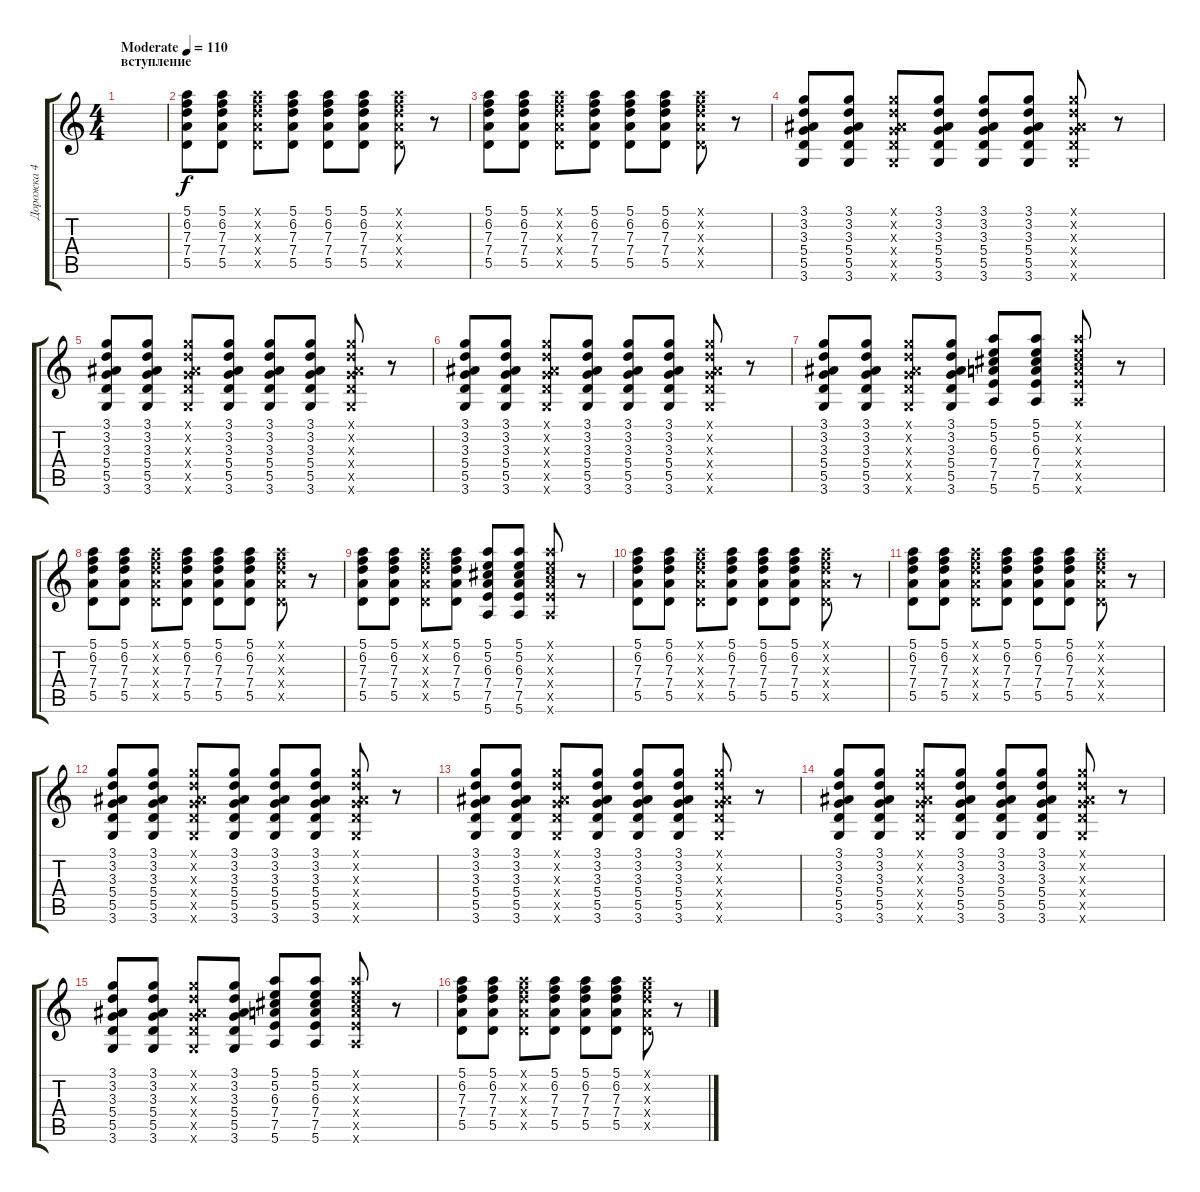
\track ("Дорожка 4" "Дорожка 4") {instrument acousticguitarsteel}
\staff {score tabs}
\tuning (E4 B3 G3 D3 A2 E2) {hide}
\ts (4 4)
\section ("" "вступление")
\tempo (110 "Moderate")
\clef g2
\ks c
|
(5.1 6.2 7.3 7.4 5.5).8 (5.1 6.2 7.3 7.4 5.5).8 (5.1{x} 6.2{x} 7.3{x} 7.4{x} 5.5{x}).8 (5.1 6.2 7.3 7.4 5.5).8 (5.1 6.2 7.3 7.4 5.5).8 (5.1 6.2 7.3 7.4 5.5).8 (5.1{x} 6.2{x} 7.3{x} 7.4{x} 5.5{x}).8 r.8 |
(5.1 6.2 7.3 7.4 5.5).8 (5.1 6.2 7.3 7.4 5.5).8 (5.1{x} 6.2{x} 7.3{x} 7.4{x} 5.5{x}).8 (5.1 6.2 7.3 7.4 5.5).8 (5.1 6.2 7.3 7.4 5.5).8 (5.1 6.2 7.3 7.4 5.5).8 (5.1{x} 6.2{x} 7.3{x} 7.4{x} 5.5{x}).8 r.8 |
(3.1 3.2 3.3 5.4 5.5 3.6).8 (3.1 3.2 3.3 5.4 5.5 3.6).8 (3.1{x} 3.2{x} 3.3{x} 5.4{x} 5.5{x} 3.6{x}).8 (3.1 3.2 3.3 5.4 5.5 3.6).8 (3.1 3.2 3.3 5.4 5.5 3.6).8 (3.1 3.2 3.3 5.4 5.5 3.6).8 (3.1{x} 3.2{x} 3.3{x} 5.4{x} 5.5{x} 3.6{x}).8 r.8 |
(3.1 3.2 3.3 5.4 5.5 3.6).8 (3.1 3.2 3.3 5.4 5.5 3.6).8 (3.1{x} 3.2{x} 3.3{x} 5.4{x} 5.5{x} 3.6{x}).8 (3.1 3.2 3.3 5.4 5.5 3.6).8 (3.1 3.2 3.3 5.4 5.5 3.6).8 (3.1 3.2 3.3 5.4 5.5 3.6).8 (3.1{x} 3.2{x} 3.3{x} 5.4{x} 5.5{x} 3.6{x}).8 r.8 |
(3.1 3.2 3.3 5.4 5.5 3.6).8 (3.1 3.2 3.3 5.4 5.5 3.6).8 (3.1{x} 3.2{x} 3.3{x} 5.4{x} 5.5{x} 3.6{x}).8 (3.1 3.2 3.3 5.4 5.5 3.6).8 (3.1 3.2 3.3 5.4 5.5 3.6).8 (3.1 3.2 3.3 5.4 5.5 3.6).8 (3.1{x} 3.2{x} 3.3{x} 5.4{x} 5.5{x} 3.6{x}).8 r.8 |
(3.1 3.2 3.3 5.4 5.5 3.6).8 (3.1 3.2 3.3 5.4 5.5 3.6).8 (3.1{x} 3.2{x} 3.3{x} 5.4{x} 5.5{x} 3.6{x}).8 (3.1 3.2 3.3 5.4 5.5 3.6).8 (5.1 5.2 6.3 7.4 7.5 5.6).8 (5.1 5.2 6.3 7.4 7.5 5.6).8 (5.1{x} 5.2{x} 6.3{x} 7.4{x} 7.5{x} 5.6{x}).8 r.8 |
(5.1 6.2 7.3 7.4 5.5).8 (5.1 6.2 7.3 7.4 5.5).8 (5.1{x} 6.2{x} 7.3{x} 7.4{x} 5.5{x}).8 (5.1 6.2 7.3 7.4 5.5).8 (5.1 6.2 7.3 7.4 5.5).8 (5.1 6.2 7.3 7.4 5.5).8 (5.1{x} 6.2{x} 7.3{x} 7.4{x} 5.5{x}).8 r.8 |
(5.1 6.2 7.3 7.4 5.5).8 (5.1 6.2 7.3 7.4 5.5).8 (5.1{x} 6.2{x} 7.3{x} 7.4{x} 5.5{x}).8 (5.1 6.2 7.3 7.4 5.5).8 (5.1 5.2 6.3 7.4 7.5 5.6).8 (5.1 5.2 6.3 7.4 7.5 5.6).8 (5.1{x} 5.2{x} 6.3{x} 7.4{x} 7.5{x} 5.6{x}).8 r.8 |
(5.1 6.2 7.3 7.4 5.5).8 (5.1 6.2 7.3 7.4 5.5).8 (5.1{x} 6.2{x} 7.3{x} 7.4{x} 5.5{x}).8 (5.1 6.2 7.3 7.4 5.5).8 (5.1 6.2 7.3 7.4 5.5).8 (5.1 6.2 7.3 7.4 5.5).8 (5.1{x} 6.2{x} 7.3{x} 7.4{x} 5.5{x}).8 r.8 |
(5.1 6.2 7.3 7.4 5.5).8 (5.1 6.2 7.3 7.4 5.5).8 (5.1{x} 6.2{x} 7.3{x} 7.4{x} 5.5{x}).8 (5.1 6.2 7.3 7.4 5.5).8 (5.1 6.2 7.3 7.4 5.5).8 (5.1 6.2 7.3 7.4 5.5).8 (5.1{x} 6.2{x} 7.3{x} 7.4{x} 5.5{x}).8 r.8 |
(3.1 3.2 3.3 5.4 5.5 3.6).8 (3.1 3.2 3.3 5.4 5.5 3.6).8 (3.1{x} 3.2{x} 3.3{x} 5.4{x} 5.5{x} 3.6{x}).8 (3.1 3.2 3.3 5.4 5.5 3.6).8 (3.1 3.2 3.3 5.4 5.5 3.6).8 (3.1 3.2 3.3 5.4 5.5 3.6).8 (3.1{x} 3.2{x} 3.3{x} 5.4{x} 5.5{x} 3.6{x}).8 r.8 |
(3.1 3.2 3.3 5.4 5.5 3.6).8 (3.1 3.2 3.3 5.4 5.5 3.6).8 (3.1{x} 3.2{x} 3.3{x} 5.4{x} 5.5{x} 3.6{x}).8 (3.1 3.2 3.3 5.4 5.5 3.6).8 (3.1 3.2 3.3 5.4 5.5 3.6).8 (3.1 3.2 3.3 5.4 5.5 3.6).8 (3.1{x} 3.2{x} 3.3{x} 5.4{x} 5.5{x} 3.6{x}).8 r.8 |
(3.1 3.2 3.3 5.4 5.5 3.6).8 (3.1 3.2 3.3 5.4 5.5 3.6).8 (3.1{x} 3.2{x} 3.3{x} 5.4{x} 5.5{x} 3.6{x}).8 (3.1 3.2 3.3 5.4 5.5 3.6).8 (3.1 3.2 3.3 5.4 5.5 3.6).8 (3.1 3.2 3.3 5.4 5.5 3.6).8 (3.1{x} 3.2{x} 3.3{x} 5.4{x} 5.5{x} 3.6{x}).8 r.8 |
(3.1 3.2 3.3 5.4 5.5 3.6).8 (3.1 3.2 3.3 5.4 5.5 3.6).8 (3.1{x} 3.2{x} 3.3{x} 5.4{x} 5.5{x} 3.6{x}).8 (3.1 3.2 3.3 5.4 5.5 3.6).8 (5.1 5.2 6.3 7.4 7.5 5.6).8 (5.1 5.2 6.3 7.4 7.5 5.6).8 (5.1{x} 5.2{x} 6.3{x} 7.4{x} 7.5{x} 5.6{x}).8 r.8 |
(5.1 6.2 7.3 7.4 5.5).8 (5.1 6.2 7.3 7.4 5.5).8 (5.1{x} 6.2{x} 7.3{x} 7.4{x} 5.5{x}).8 (5.1 6.2 7.3 7.4 5.5).8 (5.1 6.2 7.3 7.4 5.5).8 (5.1 6.2 7.3 7.4 5.5).8 (5.1{x} 6.2{x} 7.3{x} 7.4{x} 5.5{x}).8 r.8
